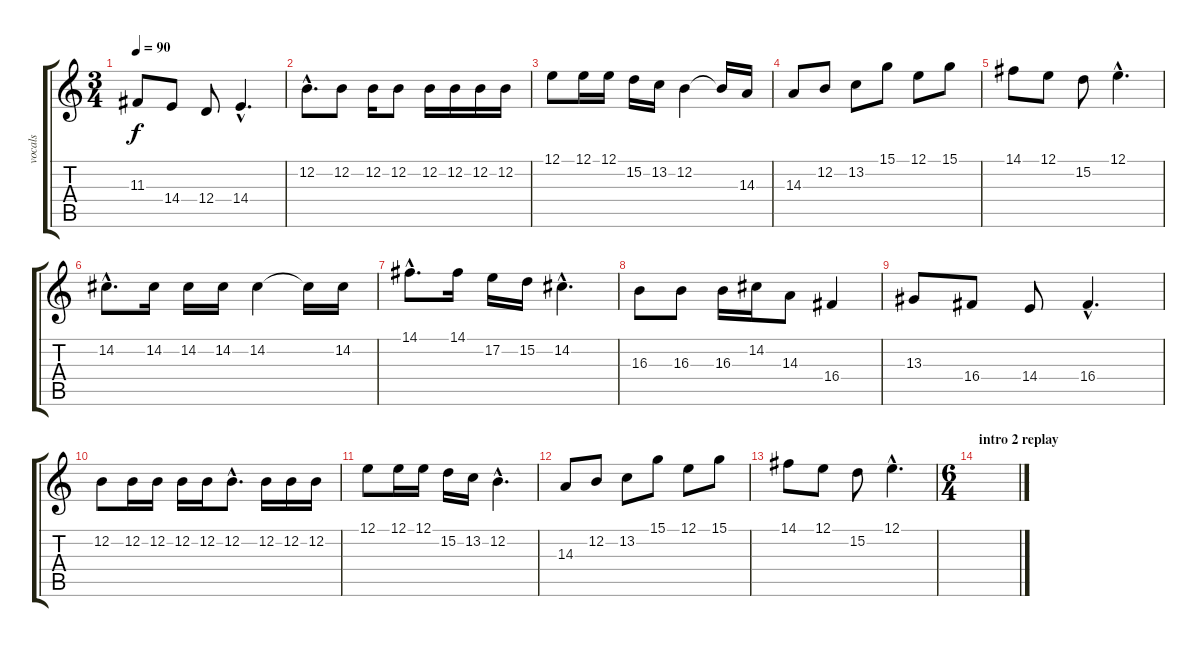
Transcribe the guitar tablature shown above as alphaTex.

\track ("vocals" "vocals") {instrument frenchhorn}
\staff {score tabs}
\tuning (E4 B3 G3 D3 A2 E2) {hide}
\ts (3 4)
\tempo 90
\clef g2
\ks c
11.3.8{dy f} 14.4.8 12.4.8 14.4{hac}.4{d} |
12.2{hac}.8{d} 12.2.8 12.2.16 12.2.8 12.2.16 12.2.16 12.2.16 12.2.16 |
12.1.8 12.1.16 12.1.16 15.2.16 13.2.16 12.2.4 12.2{t}.16 14.3.16 |
14.3.8 12.2.8 13.2.8 15.1.8 12.1.8 15.1.8 |
14.1.8 12.1.8 15.2.8 12.1{hac}.4{d} |
14.2{hac}.8{d} 14.2.16 14.2.16 14.2.16 14.2.4 14.2{t}.16 14.2.16 |
14.1{hac}.8{d} 14.1.16 17.2.16 15.2.16 14.2{hac}.4{d} |
16.3.8 16.3.8 16.3.16 14.2.16 14.3.8 16.4.4 |
13.3.8 16.4.8 14.4.8 16.4{hac}.4{d} |
12.2.8 12.2.16 12.2.16 12.2.16 12.2.16 12.2{hac}.8{d} 12.2.16 12.2.16 12.2.16 |
12.1.8 12.1.16 12.1.16 15.2.16 13.2.16 12.2{hac}.4{d} |
14.3.8 12.2.8 13.2.8 15.1.8 12.1.8 15.1.8 |
14.1.8 12.1.8 15.2.8 12.1{hac}.4{d} |
\ts (6 4)
\section ("" "intro 2 replay")
